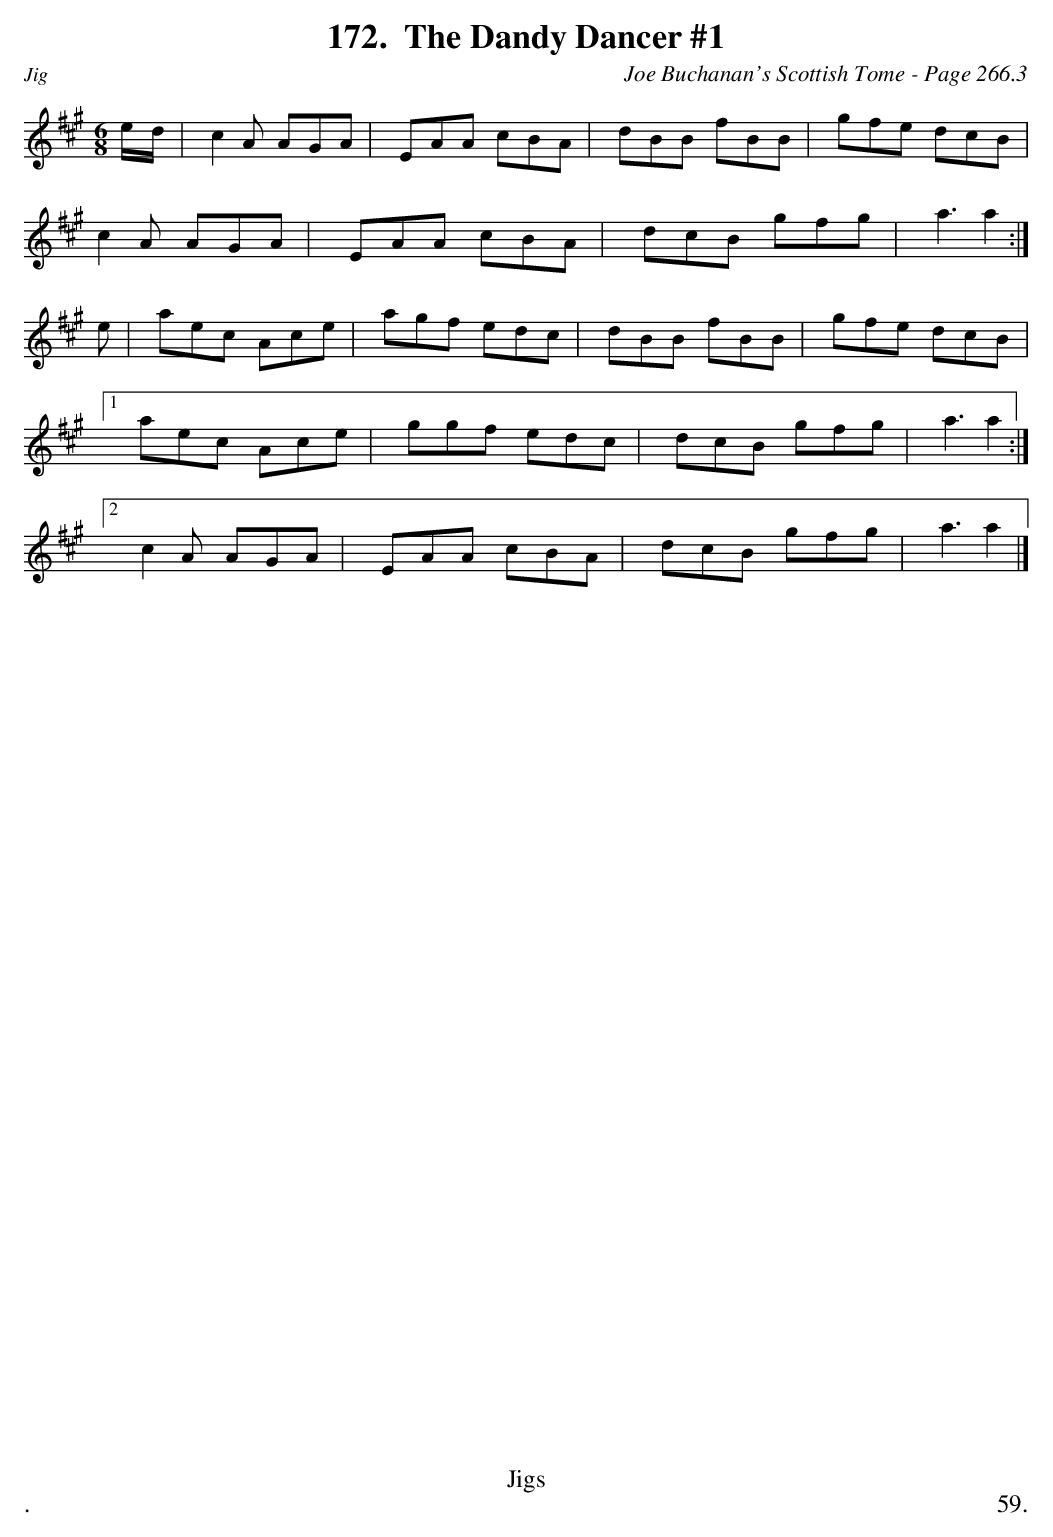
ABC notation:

X:1
T:Dandy Dancer #1, The
C:Joe Buchanan's Scottish Tome - Page 266.3
L:1/8
M:6/8
K:A
e/d/ | c2 A AGA | EAA cBA | dBB fBB | gfe dcB |
c2 A AGA | EAA cBA | dcB gfg | a3 a2 :|
e | aec Ace | agf edc | dBB fBB | gfe dcB |
[1 aec Ace | ggf edc | dcB gfg | a3 a2 :|
[2 c2 A AGA | EAA cBA | dcB gfg | a3 a2 |]
